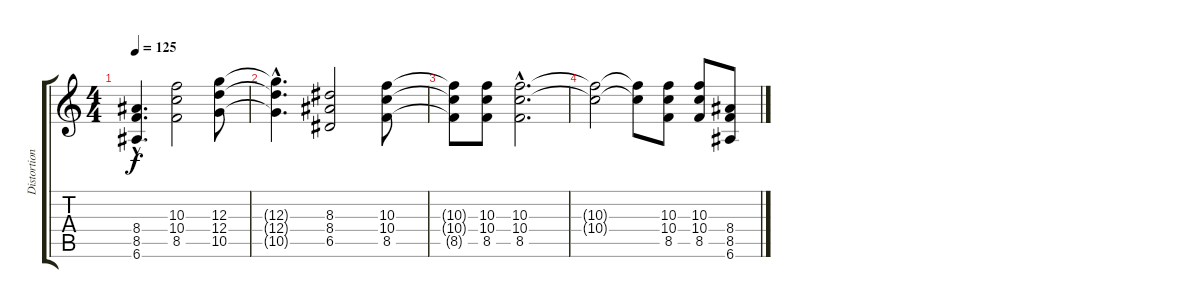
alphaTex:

\track ("Distortion Guitar" "Distortion") {instrument distortionguitar}
\staff {score tabs}
\tuning (E4 B3 G3 D3 A2 E2) {hide}
\ts (4 4)
\tempo 125
\clef g2
\ks c
(8.4{hac t} 8.5{hac t} 6.6{hac t}).4{d dy f} (10.3 10.4 8.5).2 (12.3 12.4 10.5).8 |
(12.3{hac t} 12.4{hac t} 10.5{hac t}).4{d} (8.3 8.4 6.5).2 (10.3 10.4 8.5).8 |
(10.3{t} 10.4{t} 8.5{t}).8 (10.3 10.4 8.5).8 (10.3{hac} 10.4{hac} 8.5{hac}).2{d} |
(10.3{t} 10.4{t}).2 (10.3{t} 10.4{t}).8 (10.3 10.4 8.5).8 (10.3 10.4 8.5).8 (8.4 8.5 6.6).8
